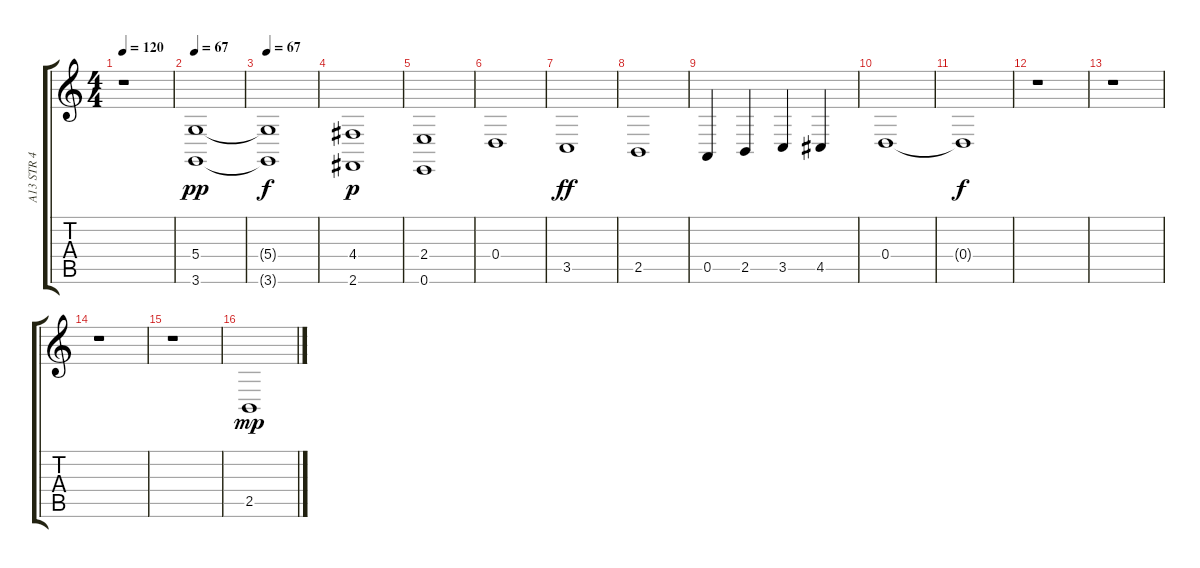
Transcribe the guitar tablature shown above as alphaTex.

\track ("A13 STR 4" "A13 STR 4") {instrument stringensemble2}
\staff {score tabs}
\tuning (E4 B3 G3 D3 A2 E2) {hide}
\ts (4 4)
\tempo 120
\clef g2
\ks c
r.1{dy pp instrument stringensemble2} |
\tempo 67
(5.4 3.6).1 |
\tempo 67
(5.4{t} 3.6{t}).1{dy f} |
(4.4 2.6).1{dy p} |
(2.4 0.6).1 |
0.4.1 |
3.5.1{dy ff} |
2.5.1 |
0.5.4 2.5.4 3.5.4 4.5.4 |
0.4.1 |
0.4{t}.1{dy f} |
r.1 |
r.1 |
r.1 |
r.1 |
2.5.1{dy mp}
